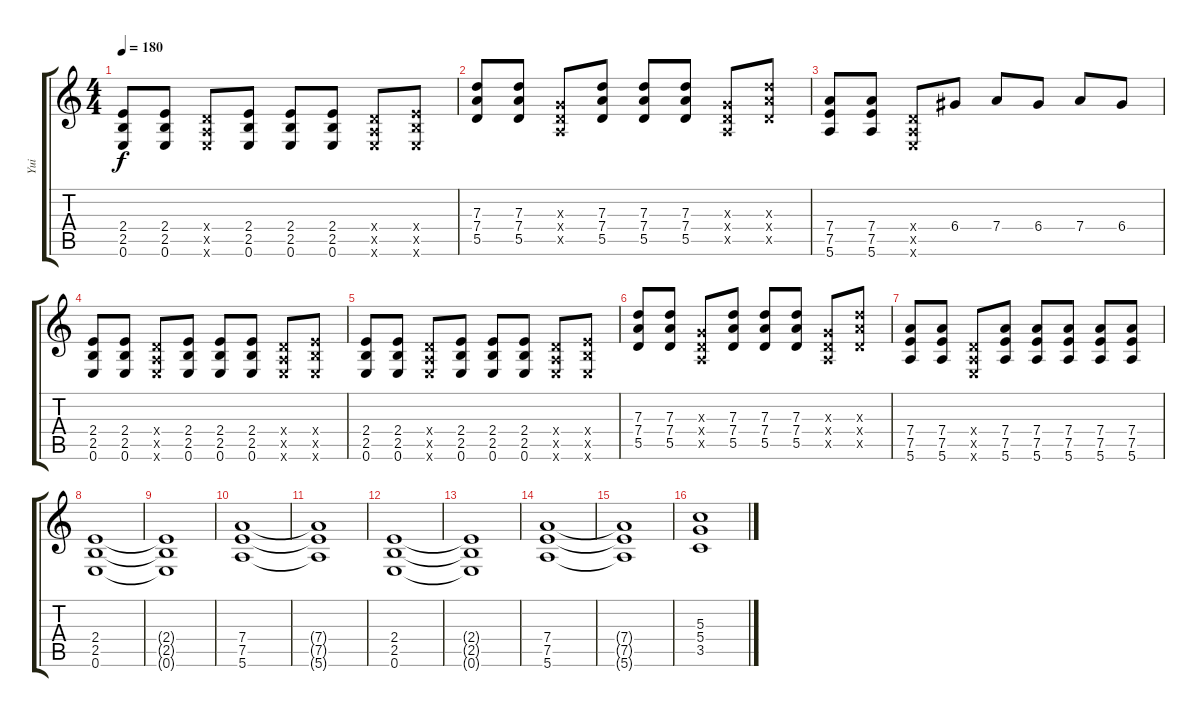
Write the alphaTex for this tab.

\track ("Yui" "Yui") {instrument distortionguitar}
\staff {score tabs}
\tuning (E4 B3 G3 D3 A2 E2) {hide}
\ts (4 4)
\tempo 180
\clef g2
\ks c
(2.4 2.5 0.6).8{dy f} (2.4 2.5 0.6).8 (0.4{x} 0.5{x} 0.6{x}).8 (2.4 2.5 0.6).8 (2.4 2.5 0.6).8 (2.4 2.5 0.6).8 (0.4{x} 0.5{x} 0.6{x}).8 (2.4{x} 2.5{x} 0.6{x}).8 |
(7.3 7.4 5.5).8 (7.3 7.4 5.5).8 (0.3{x} 0.4{x} 0.5{x}).8 (7.3 7.4 5.5).8 (7.3 7.4 5.5).8 (7.3 7.4 5.5).8 (0.3{x} 0.4{x} 0.5{x}).8 (7.3{x} 7.4{x} 5.5{x}).8 |
(7.4 7.5 5.6).8 (7.4 7.5 5.6).8 (0.4{x} 0.5{x} 0.6{x}).8 6.4.8 7.4.8 6.4.8 7.4.8 6.4.8 |
(2.4 2.5 0.6).8 (2.4 2.5 0.6).8 (0.4{x} 0.5{x} 0.6{x}).8 (2.4 2.5 0.6).8 (2.4 2.5 0.6).8 (2.4 2.5 0.6).8 (0.4{x} 0.5{x} 0.6{x}).8 (2.4{x} 2.5{x} 0.6{x}).8 |
(2.4 2.5 0.6).8 (2.4 2.5 0.6).8 (0.4{x} 0.5{x} 0.6{x}).8 (2.4 2.5 0.6).8 (2.4 2.5 0.6).8 (2.4 2.5 0.6).8 (0.4{x} 0.5{x} 0.6{x}).8 (2.4{x} 2.5{x} 0.6{x}).8 |
(7.3 7.4 5.5).8 (7.3 7.4 5.5).8 (0.3{x} 0.4{x} 0.5{x}).8 (7.3 7.4 5.5).8 (7.3 7.4 5.5).8 (7.3 7.4 5.5).8 (0.3{x} 0.4{x} 0.5{x}).8 (7.3{x} 7.4{x} 5.5{x}).8 |
(7.4 7.5 5.6).8 (7.4 7.5 5.6).8 (0.4{x} 0.5{x} 0.6{x}).8 (7.4 7.5 5.6).8 (7.4 7.5 5.6).8 (7.4 7.5 5.6).8 (7.4 7.5 5.6).8 (7.4 7.5 5.6).8 |
(2.4 2.5 0.6).1 |
(2.4{t} 2.5{t} 0.6{t}).1 |
(7.4 7.5 5.6).1 |
(7.4{t} 7.5{t} 5.6{t}).1 |
(2.4 2.5 0.6).1 |
(2.4{t} 2.5{t} 0.6{t}).1 |
(7.4 7.5 5.6).1 |
(7.4{t} 7.5{t} 5.6{t}).1 |
(5.3 5.4 3.5).1
